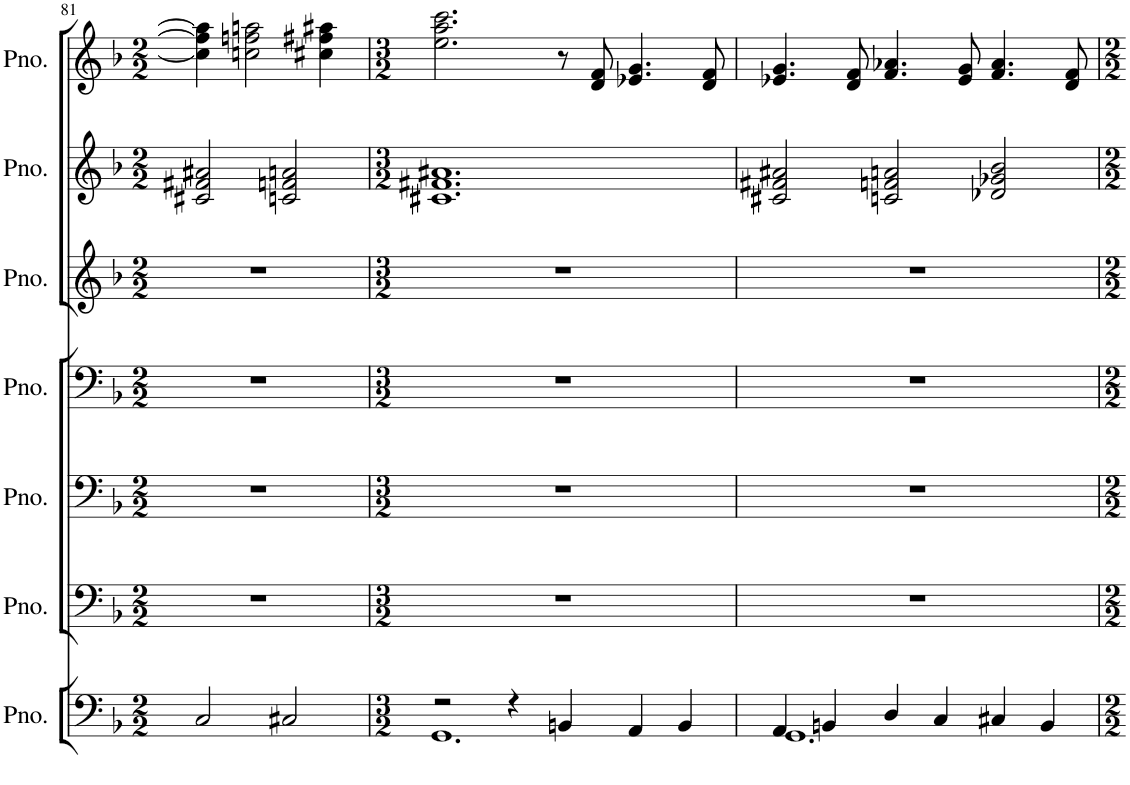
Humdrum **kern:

**kern	**kern	**kern	**kern	**kern	**kern	**kern
*part7	*part6	*part5	*part4	*part3	*part2	*part1
*staff7	*staff6	*staff5	*staff4	*staff3	*staff2	*staff1
*I"Piano	*I"Piano	*I"Piano	*I"Piano	*I"Piano	*I"Piano	*I"Piano
*I'Pno.	*I'Pno.	*I'Pno.	*I'Pno.	*I'Pno.	*I'Pno.	*I'Pno.
!!LO:PB:g=z
*clefF4	*clefF4	*clefF4	*clefF4	*clefG2	*clefG2	*clefG2
*k[b-]	*k[b-]	*k[b-]	*k[b-]	*k[b-]	*k[b-]	*k[b-]
*M2/2	*M2/2	*M2/2	*M2/2	*M2/2	*M2/2	*M2/2
=81	=81	=81	=81	=81	=81	=81
2C/	1r	1r	1r	1r	2c#X/ 2f#X/ 2a#X/	4cc#\] 4ff#\] 4aa#\]
.	.	.	.	.	.	2ccn\ 2ffn\ 2aan\
2C#X/	.	.	.	.	2cn/ 2fn/ 2an/	.
.	.	.	.	.	.	4cc#X\ 4ff#X\ 4aa#X\
=82	=82	=82	=82	=82	=82	=82
*M3/2	*M3/2	*M3/2	*M3/2	*M3/2	*M3/2	*M3/2
*^	*	*	*	*	*	*
2r	1.GG	1.r	1.r	1.r	1.r	1.c#X 1.f#X 1.a#X	2.ee\ 2.aa\ 2.ccc\
4r	.	.	.	.	.	.	.
4BBn/	.	.	.	.	.	.	8r
.	.	.	.	.	.	.	8d/ 8f/
4AA/	.	.	.	.	.	.	4.e-X/ 4.g/
4BB/	.	.	.	.	.	.	.
.	.	.	.	.	.	.	8d/ 8f/
=83	=83	=83	=83	=83	=83	=83	=83
4AA/	1.GG	1.r	1.r	1.r	1.r	2c#X/ 2f#X/ 2a#X/	4.e-X/ 4.g/
4BBn/	.	.	.	.	.	.	.
.	.	.	.	.	.	.	8d/ 8f/
4D/	.	.	.	.	.	2cn/ 2fn/ 2an/	4.f/ 4.a-X/
4C/	.	.	.	.	.	.	.
.	.	.	.	.	.	.	8e-/ 8g/
4C#X/	.	.	.	.	.	2d-X/ 2g-X/ 2b-/	4.f/ 4.a-/
4BB/	.	.	.	.	.	.	.
.	.	.	.	.	.	.	8d/ 8f/
*v	*v	*	*	*	*	*	*
=	=	=	=	=	=	=
*-	*-	*-	*-	*-	*-	*-
